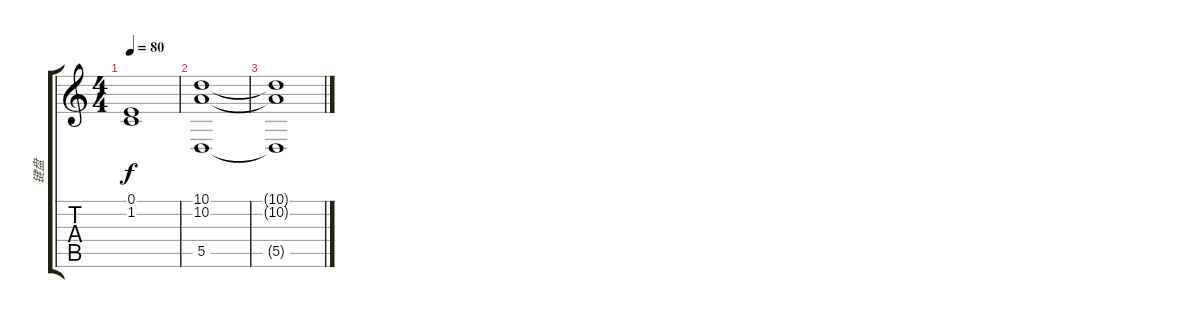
\track ("键盘" "键盘") {instrument pad2warm}
\staff {score tabs}
\tuning (E4 B3 G3 D3 A2 E2) {hide}
\ts (4 4)
\tempo 80
\clef g2
\ks c
(0.1 1.2).1{dy f} |
(10.1 10.2 5.5).1 |
(10.1{t} 10.2{t} 5.5{t}).1
